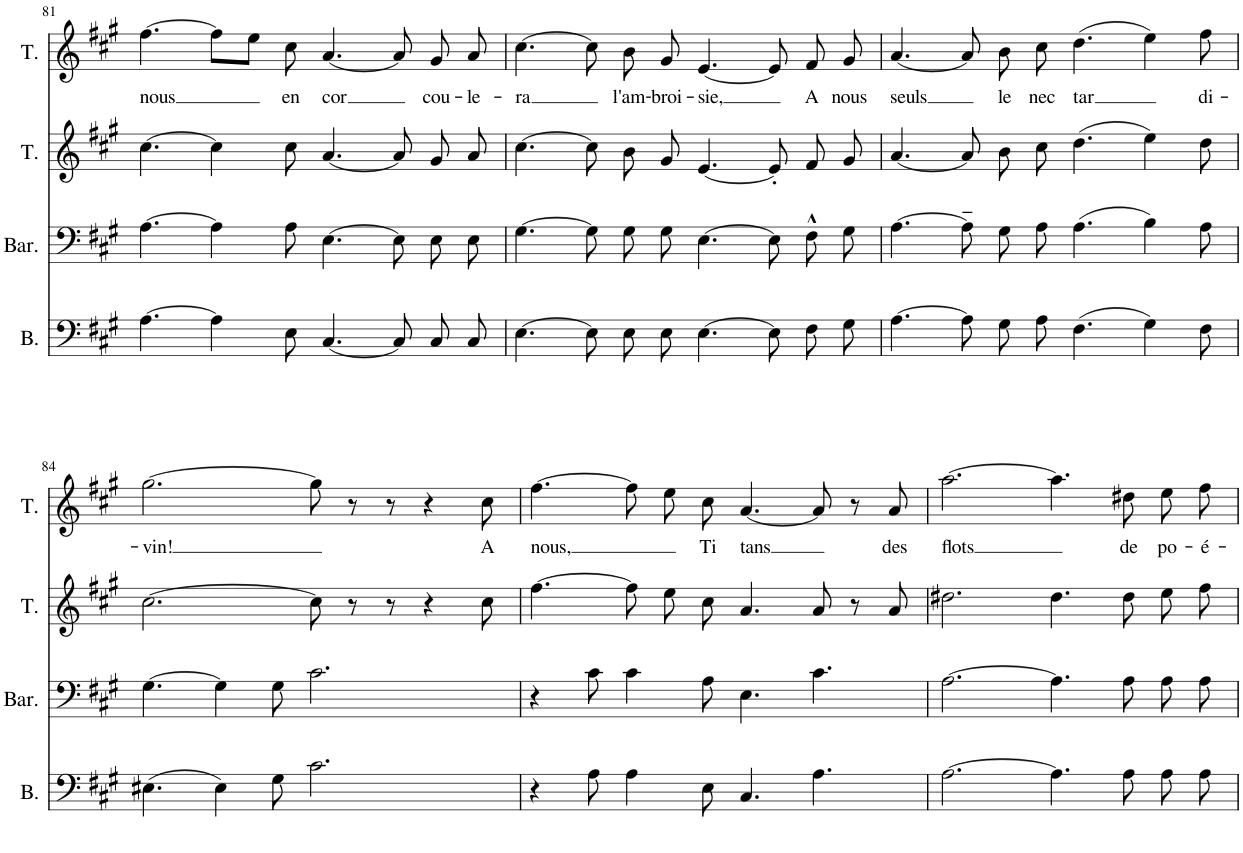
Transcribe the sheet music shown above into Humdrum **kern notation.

**kern	**kern	**kern	**kern	**text
*part4	*part3	*part2	*part1	*part1
*staff4	*staff3	*staff2	*staff1	*staff1
*I"Basse	*I"Baryton	*I"Ténor	*I"Ténor	*
*I'B.	*I'Bar.	*I'T.	*I'T.	*
!!LO:PB:g=z
*clefF4	*clefF4	*clefG2	*clefG2	*
*k[f#c#g#]	*k[f#c#g#]	*k[f#c#g#]	*k[f#c#g#]	*
*M12/8	*M12/8	*M12/8	*M12/8	*
=81	=81	=81	=81	=81
!	!	!	!	!LO:LY:b
[>4.A\	[>4.A\	[>4.cc#\	[>4.ff#\	nous
4A\]	4A\]	4cc#\]	8ff#\L]	.
.	.	.	8ee\J	.
!	!	!	!	!LO:LY:b
8E\	8A\	8cc#\	8cc#\	en
!	!	!	!	!LO:LY:b
[<4.C#/	[>4.E\	[<4.a/	[<4.a/	cor
8C#/L]	8E\L]	8a/L]	8a/]	.
!	!	!	!	!LO:LY:b
8C#/	8E\	8g#/	8g#/	cou-
!	!	!	!	!LO:LY:b
8C#/J	8E\J	8a/J	8a/	-le-
=82	=82	=82	=82	=82
!	!	!	!	!LO:LY:b
[>4.E\	[>4.G#\	[>4.cc#\	[>4.cc#\	ra
8E\L]	8G#\L]	8cc#/L]	8cc#\]	.
!	!	!	!	!LO:LY:b
8E\	8G#\	8b/	8b\	l'am-
!	!	!	!	!LO:LY:b
8E\J	8G#\J	8g#/J	8g#/	-broi-
!	!	!	!	!LO:LY:b
[>4.E\	[>4.E\	[<4.e/	[<4.e/	-sie,
8E\L]	8E\L]	8e'/L]	8e/]	.
!	!	!	!	!LO:LY:b
8F#\	8F#^^\	8f#/	8f#/	A
!	!	!	!	!LO:LY:b
8G#\J	8G#\J	8g#/J	8g#/	nous
=83	=83	=83	=83	=83
!	!	!	!	!LO:LY:b
[>4.A\	[>4.A\	[<4.a/	[<4.a/	seuls
8A\L]	8A~\L]	8a\L]	8a/]	.
!	!	!	!	!LO:LY:b
8G#\	8G#\	8b\	8b\	le
!	!	!	!	!LO:LY:b
8A\J	8A\J	8cc#\J	8cc#\	nec
!	!	!	!	!LO:LY:b
(4.F#\	(4.A\	(4.dd\	(4.dd\	tar
4G#\)	4B\)	4ee\)	4ee\)	.
!	!	!	!	!LO:LY:b
8F#\	8A\	8dd\	8ff#\	di-
!!LO:LB:g=z
=84	=84	=84	=84	=84
!	!	!	!	!LO:LY:b
(4.E#X\	[>4.G#\	[>2.cc#\	[>2.gg#\	-vin!
4E#\)	4G#\]	.	.	.
8G#\	8G#\	.	.	.
2.c#\	2.c#\	8cc#\]	8gg#\]	.
.	.	8r	8r	.
.	.	8r	8r	.
.	.	4r	4r	.
!	!	!	!	!LO:LY:b
.	.	8cc#\	8cc#\	A
=85	=85	=85	=85	=85
!	!	!	!	!LO:LY:b
4r	4r	[>4.ff#\	[>4.ff#\	nous,
8A\	8c#\	.	.	.
4A\	4c#\	8ff#\L]	8ff#\]	.
.	.	8ee\	8ee\	.
!	!	!	!	!LO:LY:b
8E\	8A\	8cc#\J	8cc#\	Ti
!	!	!	!	!LO:LY:b
4.C#/	4.E\	4.a/	[<4.a/	tans
4.A\	4.c#\	8a/	8a/]	.
.	.	8r	8r	.
!	!	!	!	!LO:LY:b
.	.	8a/	8a/	des
=86	=86	=86	=86	=86
!	!	!	!	!LO:LY:b
[>2.A\	[>2.A\	2.dd#X\	[>2.aa\	flots
4.A\]	4.A\]	4.dd#\	4.aa\]	.
!	!	!	!	!LO:LY:b
8A\L	8A\L	8dd#\L	8dd#X\	de
!	!	!	!	!LO:LY:b
8A\	8A\	8ee\	8ee\	po-
!	!	!	!	!LO:LY:b
8A\J	8A\J	8ff#\J	8ff#\	-é-
=	=	=	=	=
*-	*-	*-	*-	*-
